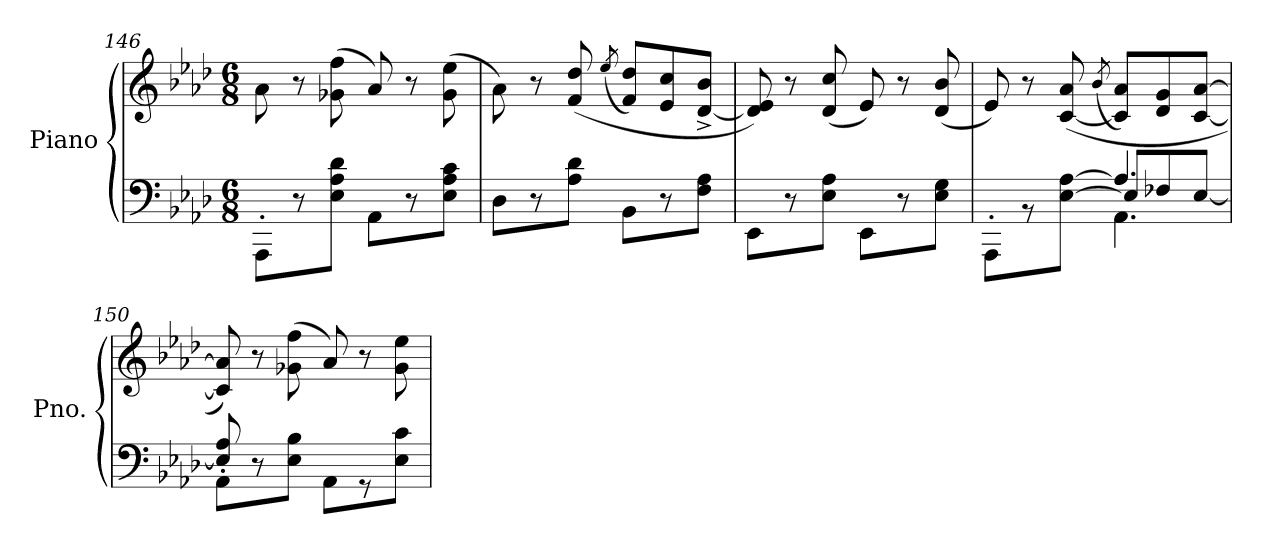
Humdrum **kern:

**kern	**kern
*part1	*part1
*staff2	*staff1
*I"Piano	*
*I'Pno.	*
*clefF4	*clefG2
*k[b-e-a-d-]	*k[b-e-a-d-]
*M6/8	*M6/8
=146	=146
8AAA-'\L	8a-\
8r	8r
8E-\ 8A-\ 8d-\J	(8g-X\ 8ff\
8AA-\L	8a-/)
8r	8r
8E-\ 8A-\ 8c\J	(8g-\ 8ee-\
=147	=147
8D-\L	8a-\)
8r	8r
8A-\ 8d-\J	(>8f/ 8dd-/
.	(>8qee-/
8BB-\L	8f/ 8dd-/L)
8r	8e-/ 8cc/
8F\ 8A-\J	[8d-/^ 8b-/^J
=148	=148
8EE-\L	8d-/] 8e-/)
8r	8r
8E-\ 8A-\J	(8d-/ 8cc/
8EE-\L	8e-/)
8r	8r
8E-\ 8G\J	(8d-/ 8b-/
!!LO:PB:g=z
=149	=149
*^	*
*	*^	*
8AAA-'\L	4.ryy	4.ryy	8e-/)
8rBB	.	.	8r
[8E-\ [8A-\J	.	.	(>[8c/ 8a-/
.	.	.	(>8qb-/
4.A-/]	8E-/L]	4.AA-\	8c/] 8a-/L)
.	8F-X/	.	8d-/ 8g/
.	[8E-/J	.	[8c/ [8a-/J
*	*v	*v	*
=150	=150	=150
8AA-'\L	8E-/] 8A-/	8c/] 8a-/])
8r	2ryy	8r
8E-\ 8B-\J	.	(8g-X\ 8ff\
8AA-\L	.	8a-/)
8rGG	.	8r
8E-\ 8c\J	8ryy	8g-\ 8ee-\
*v	*v	*
=	=
*-	*-
